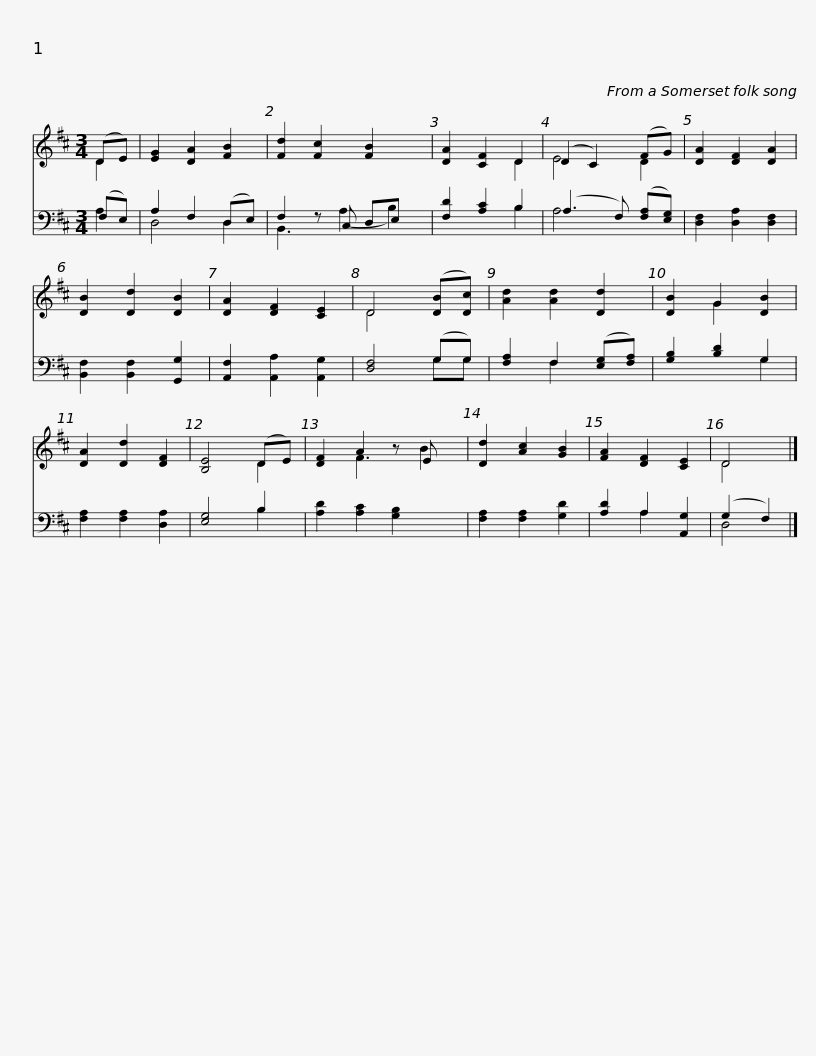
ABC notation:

X:1
%%score ( 1 2 ) ( 3 4 )
L:1/8
M:3/4
I:linebreak $
K:D
V:1 treble
V:2 treble
V:3 bass
V:4 bass
V:1
 (DE) | [EG]2 [DA]2 [FB]2 | [Fd]2 [Fc]2 [FB]2 x | [DA]2 [CF]2 D2 | (D2 C2) (FG) | %5
 [DA]2 [DF]2 [DA]2 | [DB]2 [Dd]2 [DB]2 | [DA]2 [DF]2 [CE]2 |$ D4 ([DB][Dc]) | [Ad]2 [Ad]2 [Dd]2 | %10
 [DB]2 G2 [DB]2 | [DA]2 [Dd]2 [DF]2 | [B,E]4 (DE) | [DF]2 A2 z E x | [Dd]2 [Ac]2 [GB]2 | %15
 [FA]2 [DF]2 [CE]2 |$ D4 |] %17
V:2
 D2 | x6 | x7 | x4 D2 | E4 D2 | %5
 x6 | x6 | x6 |$ D4 x2 | x6 | %10
 x2 G2 x2 | x6 | x4 D2 | x2 F3 B2 | x6 | %15
 x6 |$ D4 |] %17
V:3
 (F,E,) | A,2 F,2 (D,E,) | F,2 z C, D,E, x | [F,D]2 [A,C]2 B,2 | (A,3 F,) ([F,A,][E,G,]) | %5
 [D,F,]2 [D,A,]2 [D,F,]2 | [B,,F,]2 [B,,F,]2 [G,,G,]2 | [A,,F,]2 [A,,A,]2 [A,,G,]2 |$ [D,F,]4 (G,G,) | [F,A,]2 F,2 ([E,G,][F,A,]) | %10
 [G,B,]2 [B,D]2 G,2 | [F,A,]2 [F,A,]2 [D,A,]2 | [E,G,]4 B,2 | [A,D]2 [A,C]2 [G,B,]2 x | [F,A,]2 [F,A,]2 [G,D]2 | %15
 [A,D]2 A,2 [A,,G,]2 |$ (G,2 F,2) |] %17
V:4
 A,2 | D,4 D,2 | B,,3 (A,2 B,2) | x4 B,2 | A,4 x2 | %5
 x6 | x6 | x6 |$ x4 G,G, | x2 F,2 x2 | %10
 x4 G,2 | x6 | x4 B,2 | x7 | x6 | %15
 x2 A,2 x2 |$ D,4 |] %17
